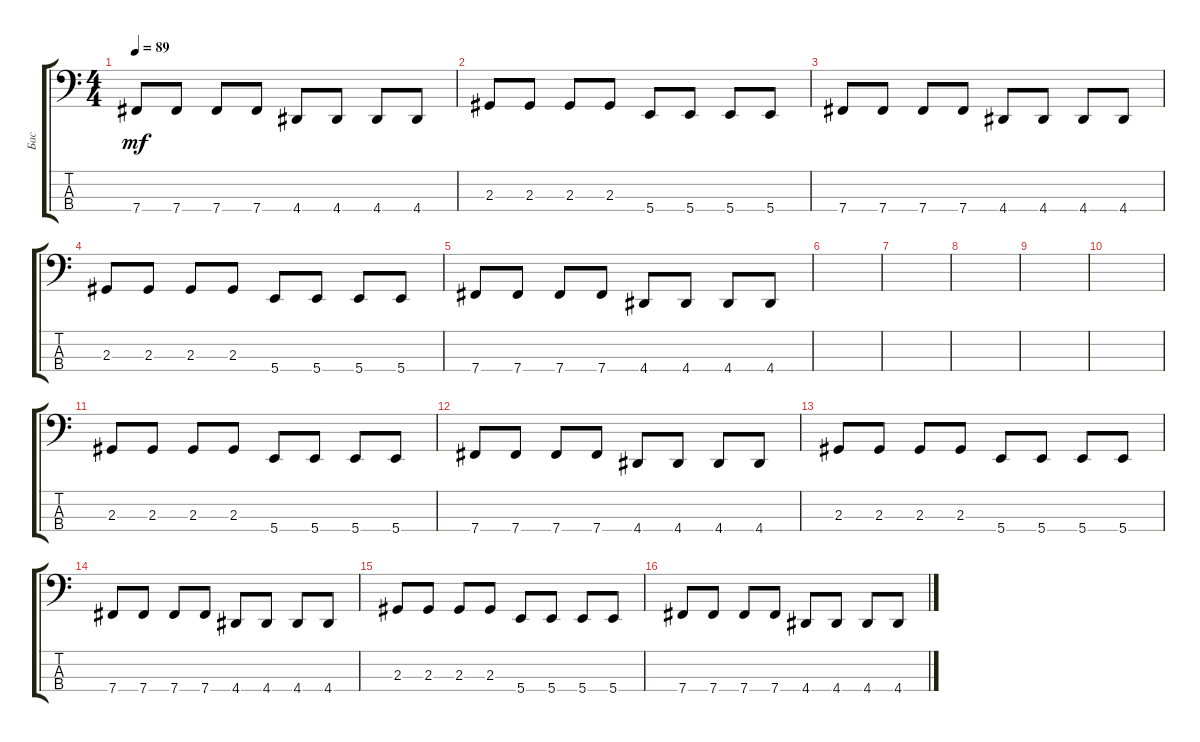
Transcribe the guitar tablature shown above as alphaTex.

\track ("Бас" "Бас") {instrument electricbasspick}
\staff {score tabs}
\tuning (E2 B1 Gb1 B0) {hide}
\ts (4 4)
\tempo 89
\clef f4
\ks c
7.4.8{dy mf} 7.4.8 7.4.8 7.4.8 4.4.8 4.4.8 4.4.8 4.4.8 |
2.3.8 2.3.8 2.3.8 2.3.8 5.4.8 5.4.8 5.4.8 5.4.8 |
7.4.8 7.4.8 7.4.8 7.4.8 4.4.8 4.4.8 4.4.8 4.4.8 |
2.3.8 2.3.8 2.3.8 2.3.8 5.4.8 5.4.8 5.4.8 5.4.8 |
7.4.8 7.4.8 7.4.8 7.4.8 4.4.8 4.4.8 4.4.8 4.4.8 |
|
|
|
|
|
2.3.8 2.3.8 2.3.8 2.3.8 5.4.8 5.4.8 5.4.8 5.4.8 |
7.4.8 7.4.8 7.4.8 7.4.8 4.4.8 4.4.8 4.4.8 4.4.8 |
2.3.8 2.3.8 2.3.8 2.3.8 5.4.8 5.4.8 5.4.8 5.4.8 |
7.4.8 7.4.8 7.4.8 7.4.8 4.4.8 4.4.8 4.4.8 4.4.8 |
2.3.8 2.3.8 2.3.8 2.3.8 5.4.8 5.4.8 5.4.8 5.4.8 |
7.4.8 7.4.8 7.4.8 7.4.8 4.4.8 4.4.8 4.4.8 4.4.8
